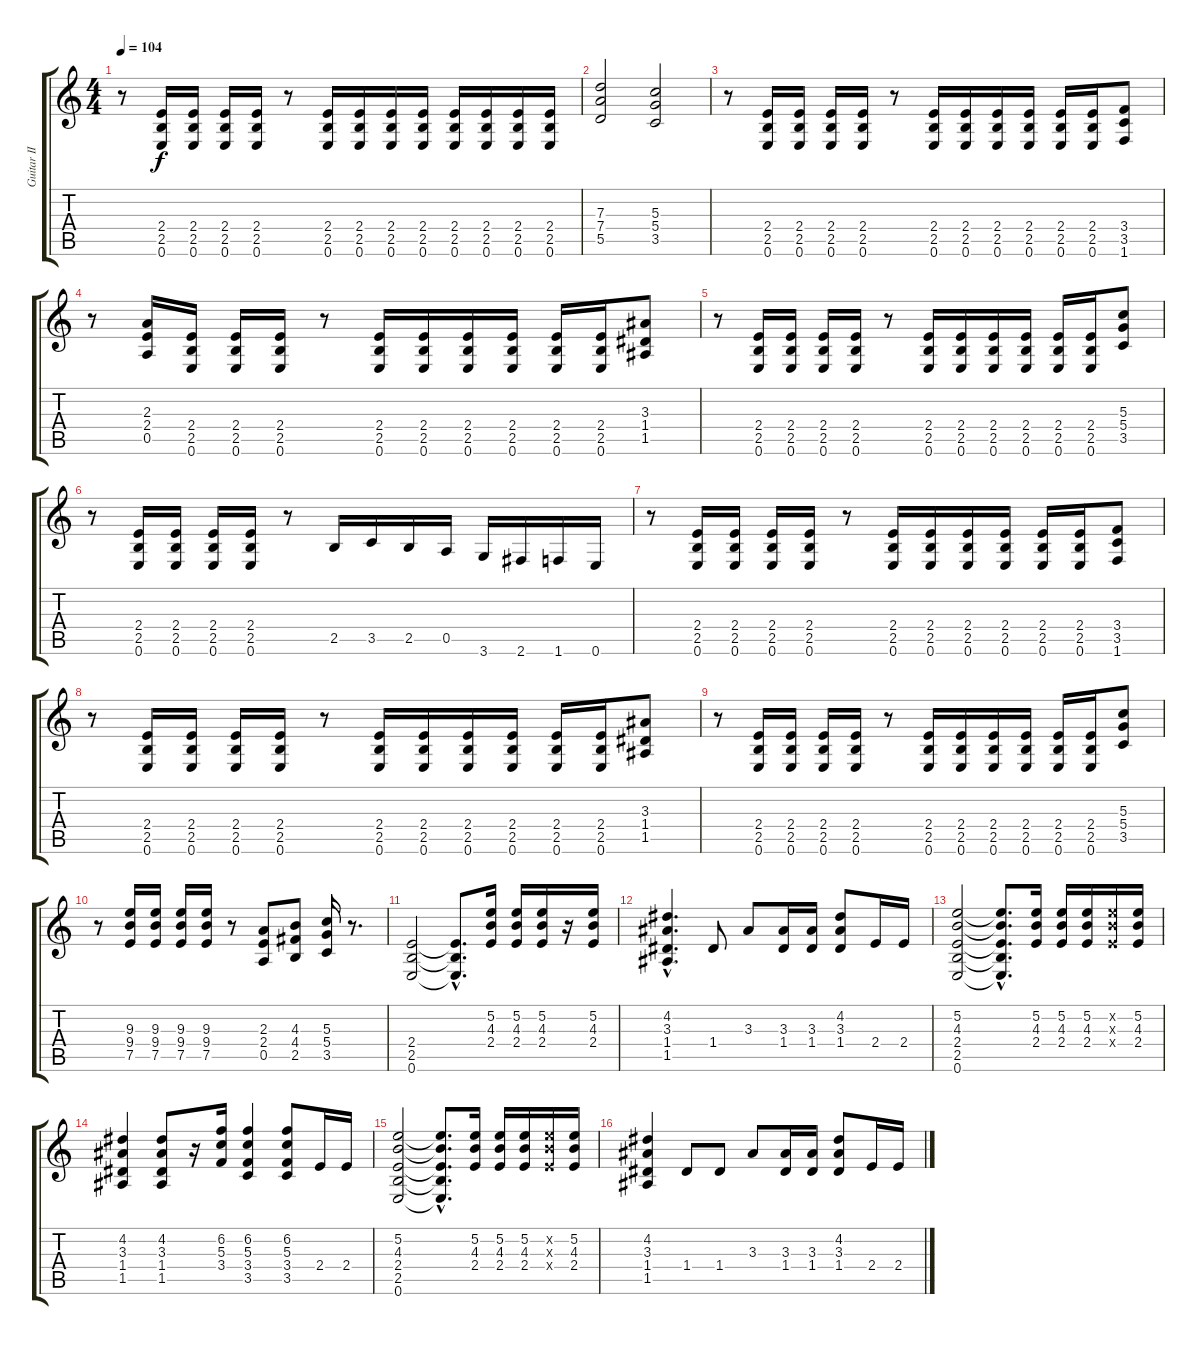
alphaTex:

\track ("Guitar II" "Guitar II") {instrument overdrivenguitar}
\staff {score tabs}
\tuning (E4 B3 G3 D3 A2 E2) {hide}
\ts (4 4)
\tempo 104
\clef g2
\ks c
r.8{dy f} (2.4 2.5 0.6).16 (2.4 2.5 0.6).16 (2.4 2.5 0.6).16 (2.4 2.5 0.6).16 r.8 (2.4 2.5 0.6).16 (2.4 2.5 0.6).16 (2.4 2.5 0.6).16 (2.4 2.5 0.6).16 (2.4 2.5 0.6).16 (2.4 2.5 0.6).16 (2.4 2.5 0.6).16 (2.4 2.5 0.6).16 |
(7.3 7.4 5.5).2 (5.3 5.4 3.5).2 |
r.8 (2.4 2.5 0.6).16 (2.4 2.5 0.6).16 (2.4 2.5 0.6).16 (2.4 2.5 0.6).16 r.8 (2.4 2.5 0.6).16 (2.4 2.5 0.6).16 (2.4 2.5 0.6).16 (2.4 2.5 0.6).16 (2.4 2.5 0.6).16 (2.4 2.5 0.6).16 (3.4 3.5 1.6).8 |
r.8 (2.3 2.4 0.5).16 (2.4 2.5 0.6).16 (2.4 2.5 0.6).16 (2.4 2.5 0.6).16 r.8 (2.4 2.5 0.6).16 (2.4 2.5 0.6).16 (2.4 2.5 0.6).16 (2.4 2.5 0.6).16 (2.4 2.5 0.6).16 (2.4 2.5 0.6).16 (3.3 1.4 1.5).8 |
r.8 (2.4 2.5 0.6).16 (2.4 2.5 0.6).16 (2.4 2.5 0.6).16 (2.4 2.5 0.6).16 r.8 (2.4 2.5 0.6).16 (2.4 2.5 0.6).16 (2.4 2.5 0.6).16 (2.4 2.5 0.6).16 (2.4 2.5 0.6).16 (2.4 2.5 0.6).16 (5.3 5.4 3.5).8 |
r.8 (2.4 2.5 0.6).16 (2.4 2.5 0.6).16 (2.4 2.5 0.6).16 (2.4 2.5 0.6).16 r.8 2.5.16 3.5.16 2.5.16 0.5.16 3.6.16 2.6.16 1.6.16 0.6.16 |
r.8 (2.4 2.5 0.6).16 (2.4 2.5 0.6).16 (2.4 2.5 0.6).16 (2.4 2.5 0.6).16 r.8 (2.4 2.5 0.6).16 (2.4 2.5 0.6).16 (2.4 2.5 0.6).16 (2.4 2.5 0.6).16 (2.4 2.5 0.6).16 (2.4 2.5 0.6).16 (3.4 3.5 1.6).8 |
r.8 (2.4 2.5 0.6).16 (2.4 2.5 0.6).16 (2.4 2.5 0.6).16 (2.4 2.5 0.6).16 r.8 (2.4 2.5 0.6).16 (2.4 2.5 0.6).16 (2.4 2.5 0.6).16 (2.4 2.5 0.6).16 (2.4 2.5 0.6).16 (2.4 2.5 0.6).16 (3.3 1.4 1.5).8 |
r.8 (2.4 2.5 0.6).16 (2.4 2.5 0.6).16 (2.4 2.5 0.6).16 (2.4 2.5 0.6).16 r.8 (2.4 2.5 0.6).16 (2.4 2.5 0.6).16 (2.4 2.5 0.6).16 (2.4 2.5 0.6).16 (2.4 2.5 0.6).16 (2.4 2.5 0.6).16 (5.3 5.4 3.5).8 |
r.8 (9.3 9.4 7.5).16 (9.3 9.4 7.5).16 (9.3 9.4 7.5).16 (9.3 9.4 7.5).16 r.8 (2.3 2.4 0.5).8 (4.3 4.4 2.5).8 (5.3 5.4 3.5).16 r.8{d} |
(2.4 2.5 0.6).2 (2.4{hac t} 2.5{hac t} 0.6{hac t}).8{d} (5.2 4.3 2.4).16 (5.2 4.3 2.4).16 (5.2 4.3 2.4).16 r.16 (5.2 4.3 2.4).16 |
(4.2{hac} 3.3{hac} 1.4{hac} 1.5{hac}).4{d} 1.4.8 3.3.8 (3.3 1.4).16 (3.3 1.4).16 (4.2 3.3 1.4).8 2.4.16 2.4.16 |
(5.2 4.3 2.4 2.5 0.6).2 (5.2{hac t} 4.3{hac t} 2.4{hac t} 2.5{hac t} 0.6{hac t}).8{d} (5.2 4.3 2.4).16 (5.2 4.3 2.4).16 (5.2 4.3 2.4).16 (5.2{x} 4.3{x} 2.4{x}).16 (5.2 4.3 2.4).16 |
(4.2 3.3 1.4 1.5).4 (4.2 3.3 1.4 1.5).8 r.16 (6.2 5.3 3.4).16 (6.2 5.3 3.4 3.5).4 (6.2 5.3 3.4 3.5).8 2.4.16 2.4.16 |
(5.2 4.3 2.4 2.5 0.6).2 (5.2{hac t} 4.3{hac t} 2.4{hac t} 2.5{hac t} 0.6{hac t}).8{d} (5.2 4.3 2.4).16 (5.2 4.3 2.4).16 (5.2 4.3 2.4).16 (5.2{x} 4.3{x} 2.4{x}).16 (5.2 4.3 2.4).16 |
(4.2 3.3 1.4 1.5).4 1.4.8 1.4.8 3.3.8 (3.3 1.4).16 (3.3 1.4).16 (4.2 3.3 1.4).8 2.4.16 2.4.16
